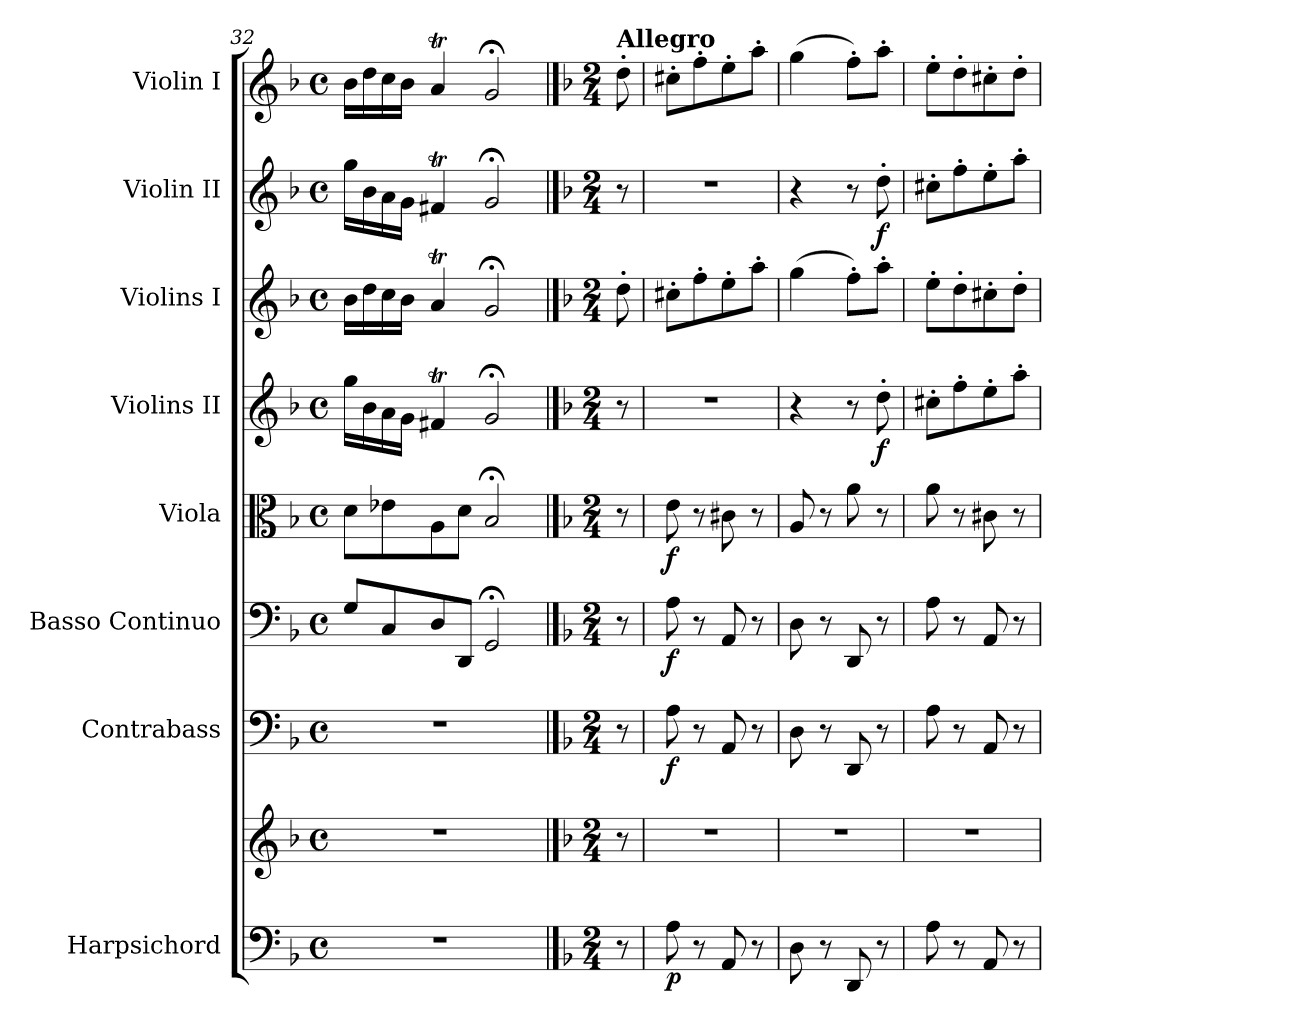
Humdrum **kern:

**kern	**kern	**dynam	**kern	**dynam	**kern	**dynam	**kern	**dynam	**kern	**dynam	**kern	**kern	**dynam	**kern
*part8	*part8	*part8	*part7	*part7	*part6	*part6	*part5	*part5	*part4	*part4	*part3	*part2	*part2	*part1
*staff9	*staff8	*staff8/9	*staff7	*staff7	*staff6	*staff6	*staff5	*staff5	*staff4	*staff4	*staff3	*staff2	*staff2	*staff1
*I"Harpsichord	*	*	*I"Contrabass	*	*I"Basso Continuo	*	*I"Viola	*	*I"Violins II	*	*I"Violins I	*I"Violin II	*	*I"Violin I
*I'Hch.	*	*	*I'Cb.	*	*I'B.C.	*	*I'Vla.	*	*I'Vlns. II	*	*I'Vlns. I	*I'Vln. II	*	*I'Vln. I
!!LO:LB:g=z
*clefF4	*clefG2	*	*clefF4	*	*clefF4	*	*clefC3	*	*clefG2	*	*clefG2	*clefG2	*	*clefG2
*	*	*	*ITrd7c12	*	*	*	*	*	*	*	*	*	*	*
*k[b-]	*k[b-]	*	*k[b-]	*	*k[b-]	*	*k[b-]	*	*k[b-]	*	*k[b-]	*k[b-]	*	*k[b-]
*M4/4	*M4/4	*	*M4/4	*	*M4/4	*	*M4/4	*	*M4/4	*	*M4/4	*M4/4	*	*M4/4
*met(c)	*met(c)	*	*met(c)	*	*met(c)	*	*met(c)	*	*met(c)	*	*met(c)	*met(c)	*	*met(c)
=32	=32	=32	=32	=32	=32	=32	=32	=32	=32	=32	=32	=32	=32	=32
1r	1r	.	1r	.	8G/L	.	8d\L	.	16gg\LL	.	16b-\LL	16gg\LL	.	16b-\LL
.	.	.	.	.	.	.	.	.	16b-\	.	16dd\	16b-\	.	16dd\
.	.	.	.	.	8C/	.	8e-X\	.	16a\	.	16cc\	16a\	.	16cc\
.	.	.	.	.	.	.	.	.	16g\JJ	.	16b-\JJ	16g\JJ	.	16b-\JJ
.	.	.	.	.	8D/	.	8A\	.	4f#Xt/	.	4at/	4f#Xt/	.	4at/
.	.	.	.	.	8DD/J	.	8d\J	.	.	.	.	.	.	.
.	.	.	.	.	2GG;</	.	2B-;</	.	2g;</	.	2g;</	2g;</	.	2g;</
!!LO:PB:g=z
==1	==1	==1	==1	==1	==1	==1	==1	==1	==1	==1	==1	==1	==1	==1
*k[b-]	*k[b-]	*	*k[b-]	*	*k[b-]	*	*k[b-]	*	*k[b-]	*	*k[b-]	*k[b-]	*	*k[b-]
*M2/4	*M2/4	*	*M2/4	*	*M2/4	*	*M2/4	*	*M2/4	*	*M2/4	*M2/4	*	*M2/4
!	!	!	!	!	!	!	!	!	!	!	!	!	!	!LO:TX:a:B:t=Allegro
8r	8r	.	8r	.	8r	.	8r	.	8r	.	8dd'\	8r	.	8dd'\
=2	=2	=2	=2	=2	=2	=2	=2	=2	=2	=2	=2	=2	=2	=2
!	!	!LO:DY:b=2	!	!LO:DY:b	!	!LO:DY:b	!	!LO:DY:b	!	!	!	!	!	!
8A\	2r	p	8AA\	f	8A\	f	8e\	f	2r	.	8cc#X'\L	2r	.	8cc#X'\L
8r	.	.	8r	.	8r	.	8r	.	.	.	8ff'\	.	.	8ff'\
8AA/	.	.	8AAA/	.	8AA/	.	8c#X\	.	.	.	8ee'\	.	.	8ee'\
8r	.	.	8r	.	8r	.	8r	.	.	.	8aa'\J	.	.	8aa'\J
=3	=3	=3	=3	=3	=3	=3	=3	=3	=3	=3	=3	=3	=3	=3
8D\	2r	.	8DD\	.	8D\	.	8A/	.	4r	.	(>4gg\	4r	.	(>4gg\
8r	.	.	8r	.	8r	.	8r	.	.	.	.	.	.	.
8DD/	.	.	8DDD/	.	8DD/	.	8a\	.	8r	.	8ff'\L)	8r	.	8ff'\L)
!	!	!	!	!	!	!	!	!	!	!LO:DY:b	!	!	!LO:DY:b	!
8r	.	.	8r	.	8r	.	8r	.	8dd'\	f	8aa'\J	8dd'\	f	8aa'\J
=4	=4	=4	=4	=4	=4	=4	=4	=4	=4	=4	=4	=4	=4	=4
8A\	2r	.	8AA\	.	8A\	.	8a\	.	8cc#X'\L	.	8ee'\L	8cc#X'\L	.	8ee'\L
8r	.	.	8r	.	8r	.	8r	.	8ff'\	.	8dd'\	8ff'\	.	8dd'\
8AA/	.	.	8AAA/	.	8AA/	.	8c#X\	.	8ee'\	.	8cc#X'\	8ee'\	.	8cc#X'\
8r	.	.	8r	.	8r	.	8r	.	8aa'\J	.	8dd'\J	8aa'\J	.	8dd'\J
=	=	=	=	=	=	=	=	=	=	=	=	=	=	=
*-	*-	*-	*-	*-	*-	*-	*-	*-	*-	*-	*-	*-	*-	*-
